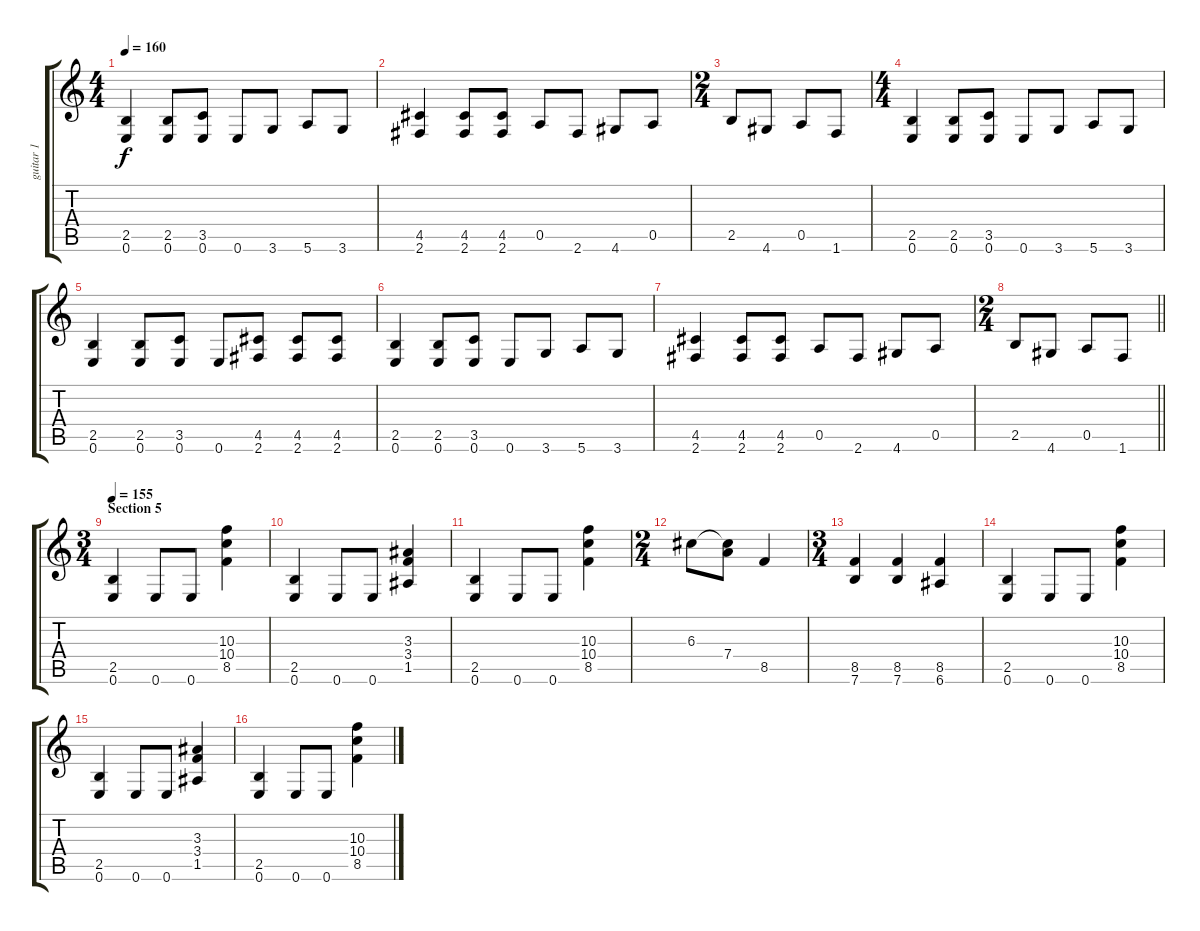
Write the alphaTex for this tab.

\track ("guitar 1" "guitar 1") {instrument distortionguitar}
\staff {score tabs}
\tuning (E4 B3 G3 D3 A2 E2) {hide}
\ts (4 4)
\tempo 160
\clef g2
\ks c
(2.5 0.6).4{dy f} (2.5 0.6).8 (3.5 0.6).8 0.6.8 3.6.8 5.6.8 3.6.8 |
(4.5 2.6).4 (4.5 2.6).8 (4.5 2.6).8 0.5.8 2.6.8 4.6.8 0.5.8 |
\ts (2 4)
2.5.8 4.6.8 0.5.8 1.6.8 |
\ts (4 4)
(2.5 0.6).4 (2.5 0.6).8 (3.5 0.6).8 0.6.8 3.6.8 5.6.8 3.6.8 |
(2.5 0.6).4 (2.5 0.6).8 (3.5 0.6).8 0.6.8 (4.5 2.6).8 (4.5 2.6).8 (4.5 2.6).8 |
(2.5 0.6).4 (2.5 0.6).8 (3.5 0.6).8 0.6.8 3.6.8 5.6.8 3.6.8 |
(4.5 2.6).4 (4.5 2.6).8 (4.5 2.6).8 0.5.8 2.6.8 4.6.8 0.5.8 |
\ts (2 4)
\barLineRight lightlight
2.5.8 4.6.8 0.5.8 1.6.8 |
\ts (3 4)
\section ("" "Section 5")
\tempo 155
(2.5 0.6).4 0.6.8 0.6.8 (10.3 10.4 8.5).4 |
(2.5 0.6).4 0.6.8 0.6.8 (3.3 3.4 1.5).4 |
(2.5 0.6).4 0.6.8 0.6.8 (10.3 10.4 8.5).4 |
\ts (2 4)
6.3.8 (6.3{t} 7.4).8 8.5.4 |
\ts (3 4)
(8.5 7.6).4 (8.5 7.6).4 (8.5 6.6).4 |
(2.5 0.6).4 0.6.8 0.6.8 (10.3 10.4 8.5).4 |
(2.5 0.6).4 0.6.8 0.6.8 (3.3 3.4 1.5).4 |
(2.5 0.6).4 0.6.8 0.6.8 (10.3 10.4 8.5).4
